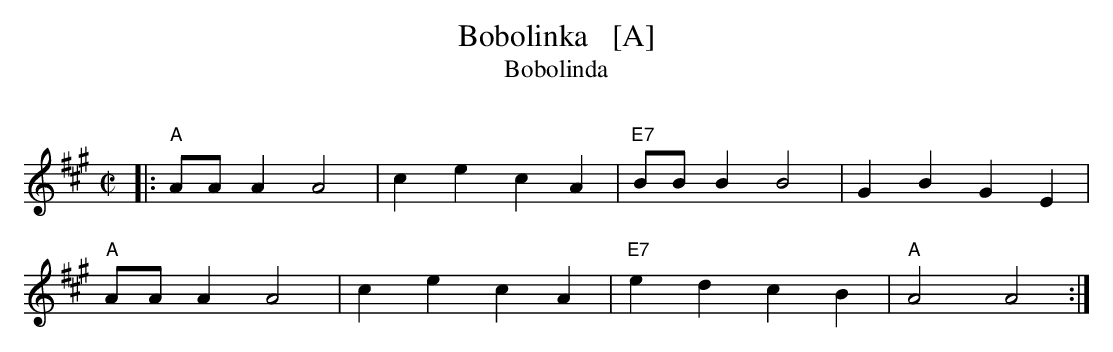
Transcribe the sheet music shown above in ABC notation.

X:1
T: Bobolinka   [A]
T: Bobolinda
C:
M: C|
L: 1/8
K: A
|:\
"A"AAA2 A4 | c2e2 c2A2 | "E7"BBB2 B4 | G2B2 G2E2 |
"A"AAA2 A4 | c2e2 c2A2 | "E7"e2d2 c2B2 | "A"A4 A4 :|
